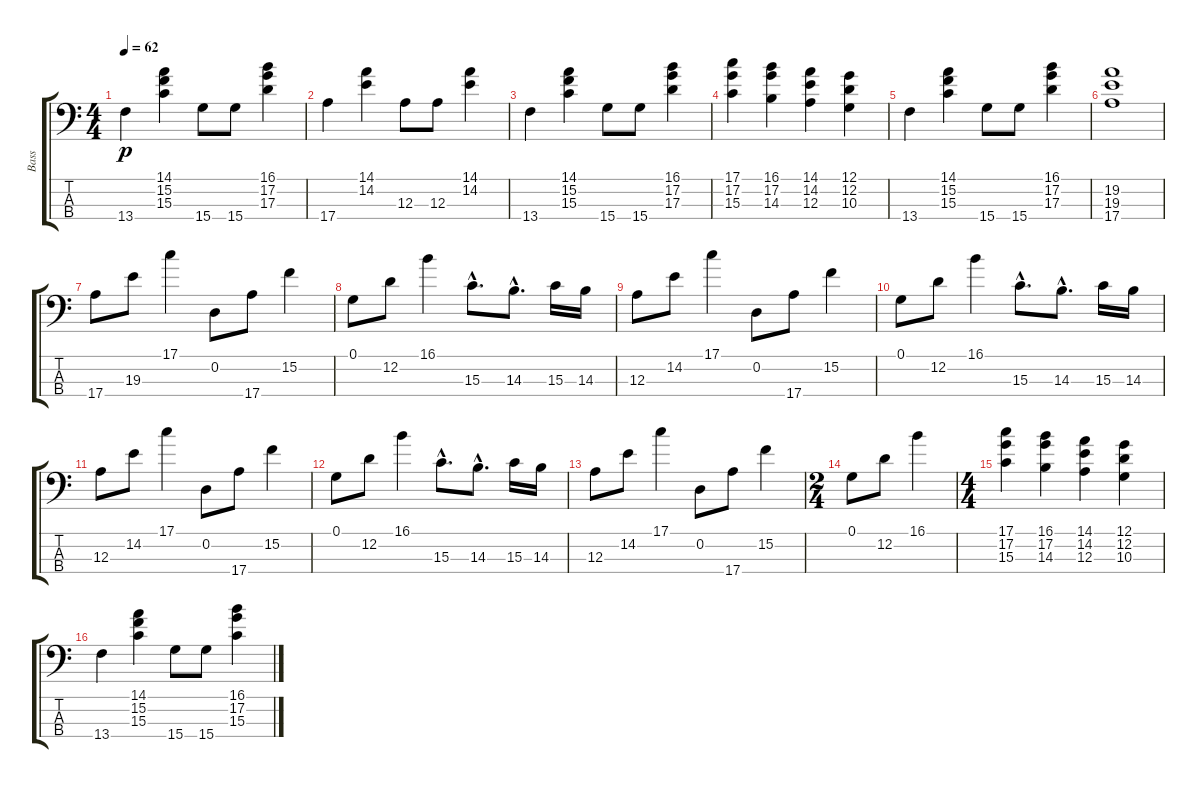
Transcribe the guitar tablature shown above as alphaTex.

\track ("Bass" "Bass") {instrument acousticbass}
\staff {score tabs}
\tuning (G2 D2 A1 E1) {hide}
\ts (4 4)
\tempo 62
\clef f4
\ks c
13.4.4{dy p} (14.1 15.2 15.3).4 15.4.8 15.4.8 (16.1 17.2 17.3).4 |
17.4.4 (14.1 14.2).4 12.3.8 12.3.8 (14.1 14.2).4 |
13.4.4 (14.1 15.2 15.3).4 15.4.8 15.4.8 (16.1 17.2 17.3).4 |
(17.1 17.2 15.3).4 (16.1 17.2 14.3).4 (14.1 14.2 12.3).4 (12.1 12.2 10.3).4 |
13.4.4 (14.1 15.2 15.3).4 15.4.8 15.4.8 (16.1 17.2 17.3).4 |
(19.2 19.3 17.4).1 |
17.4.8 19.3.8 17.1.4 0.2.8 17.4.8 15.2.4 |
0.1.8 12.2.8 16.1.4 15.3{hac}.8{d} 14.3{hac}.8{d} 15.3.16 14.3.16 |
12.3.8 14.2.8 17.1.4 0.2.8 17.4.8 15.2.4 |
0.1.8 12.2.8 16.1.4 15.3{hac}.8{d} 14.3{hac}.8{d} 15.3.16 14.3.16 |
12.3.8 14.2.8 17.1.4 0.2.8 17.4.8 15.2.4 |
0.1.8 12.2.8 16.1.4 15.3{hac}.8{d} 14.3{hac}.8{d} 15.3.16 14.3.16 |
12.3.8 14.2.8 17.1.4 0.2.8 17.4.8 15.2.4 |
\ts (2 4)
0.1.8 12.2.8 16.1.4 |
\ts (4 4)
(17.1 17.2 15.3).4 (16.1 17.2 14.3).4 (14.1 14.2 12.3).4 (12.1 12.2 10.3).4 |
13.4.4 (14.1 15.2 15.3).4 15.4.8 15.4.8 (16.1 17.2 15.3).4
